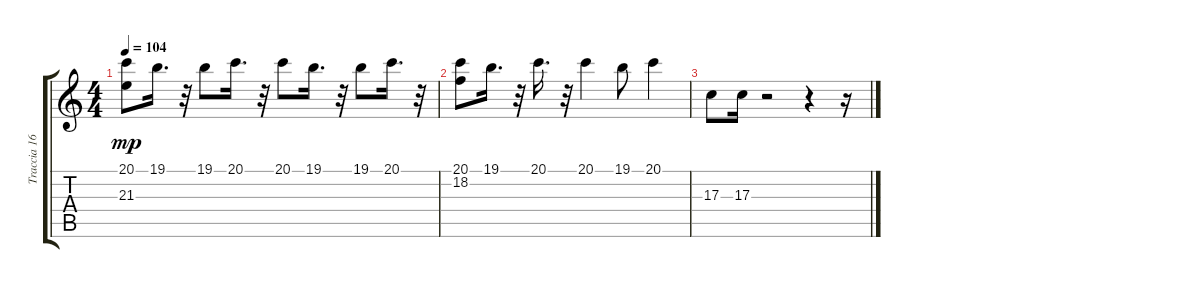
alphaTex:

\track ("Traccia 16" "Traccia 16") {instrument rockorgan}
\staff {score tabs}
\tuning (E4 B3 G3 D3 A2 E2) {hide}
\ts (4 4)
\tempo 104
\clef g2
\ks c
(20.1 21.3).8{dy mp} 19.1.16{d} r.32 19.1.8 20.1.16{d} r.32 20.1.8 19.1.16{d} r.32 19.1.8 20.1.16{d} r.32 |
(20.1 18.2).8 19.1.16{d} r.32 20.1.16{d} r.32 20.1.4 19.1.8 20.1.4 |
17.3.8 17.3.16 r.2 r.4 r.16
